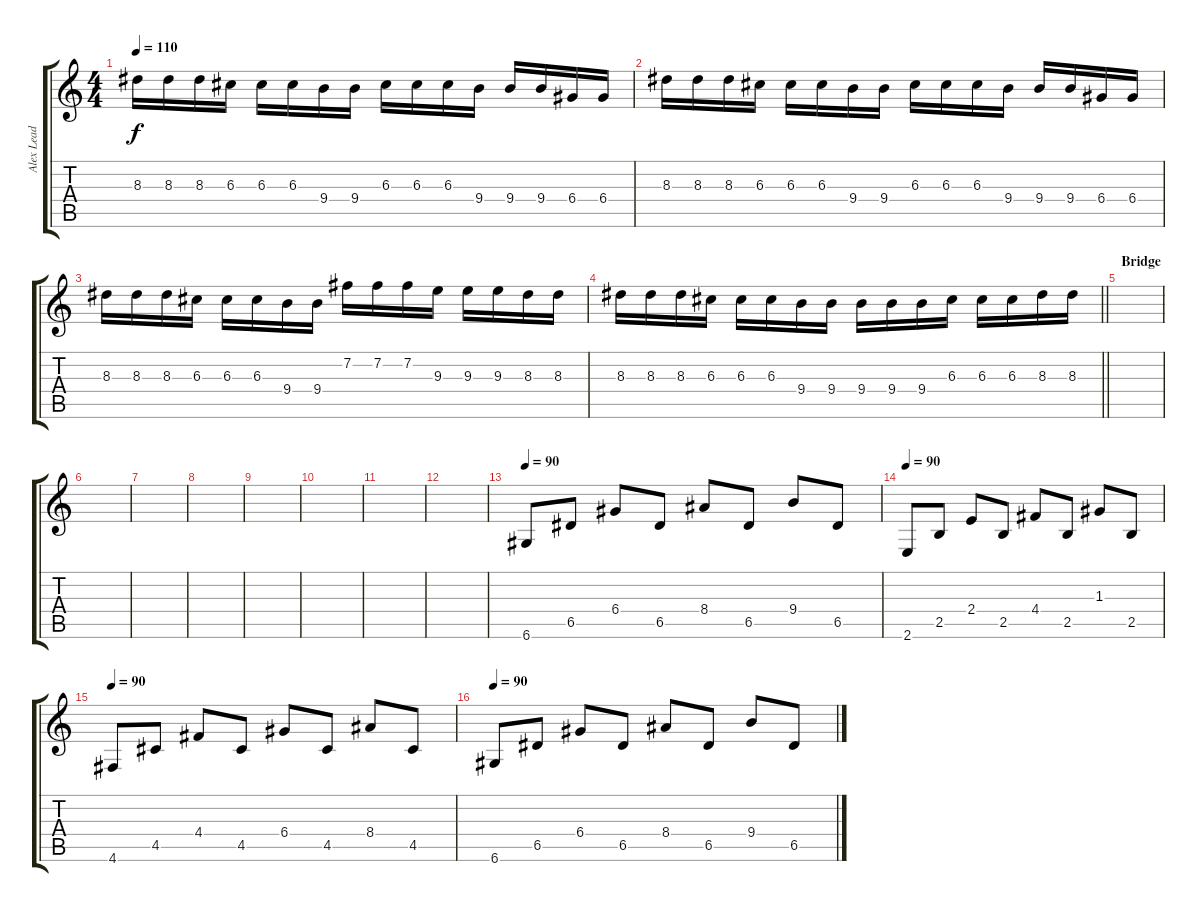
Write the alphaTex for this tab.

\track ("Alex Lead" "Alex Lead") {instrument distortionguitar}
\staff {score tabs}
\tuning (E4 B3 G3 D3 A2 D2) {hide}
\ts (4 4)
\tempo 110
\clef g2
\ks c
8.3.16{dy f} 8.3.16 8.3.16 6.3.16 6.3.16 6.3.16 9.4.16 9.4.16 6.3.16 6.3.16 6.3.16 9.4.16 9.4.16 9.4.16 6.4.16 6.4.16 |
8.3.16 8.3.16 8.3.16 6.3.16 6.3.16 6.3.16 9.4.16 9.4.16 6.3.16 6.3.16 6.3.16 9.4.16 9.4.16 9.4.16 6.4.16 6.4.16 |
8.3.16 8.3.16 8.3.16 6.3.16 6.3.16 6.3.16 9.4.16 9.4.16 7.2.16 7.2.16 7.2.16 9.3.16 9.3.16 9.3.16 8.3.16 8.3.16 |
\barLineRight lightlight
8.3.16 8.3.16 8.3.16 6.3.16 6.3.16 6.3.16 9.4.16 9.4.16 9.4.16 9.4.16 9.4.16 6.3.16 6.3.16 6.3.16 8.3.16 8.3.16 |
\section ("" "Bridge")
|
|
|
|
|
|
|
|
\tempo 90
6.6.8 6.5.8 6.4.8 6.5.8 8.4.8 6.5.8 9.4.8 6.5.8 |
\tempo 90
2.6.8 2.5.8 2.4.8 2.5.8 4.4.8 2.5.8 1.3.8 2.5.8 |
\tempo 90
4.6.8 4.5.8 4.4.8 4.5.8 6.4.8 4.5.8 8.4.8 4.5.8 |
\tempo 90
6.6.8 6.5.8 6.4.8 6.5.8 8.4.8 6.5.8 9.4.8 6.5.8
